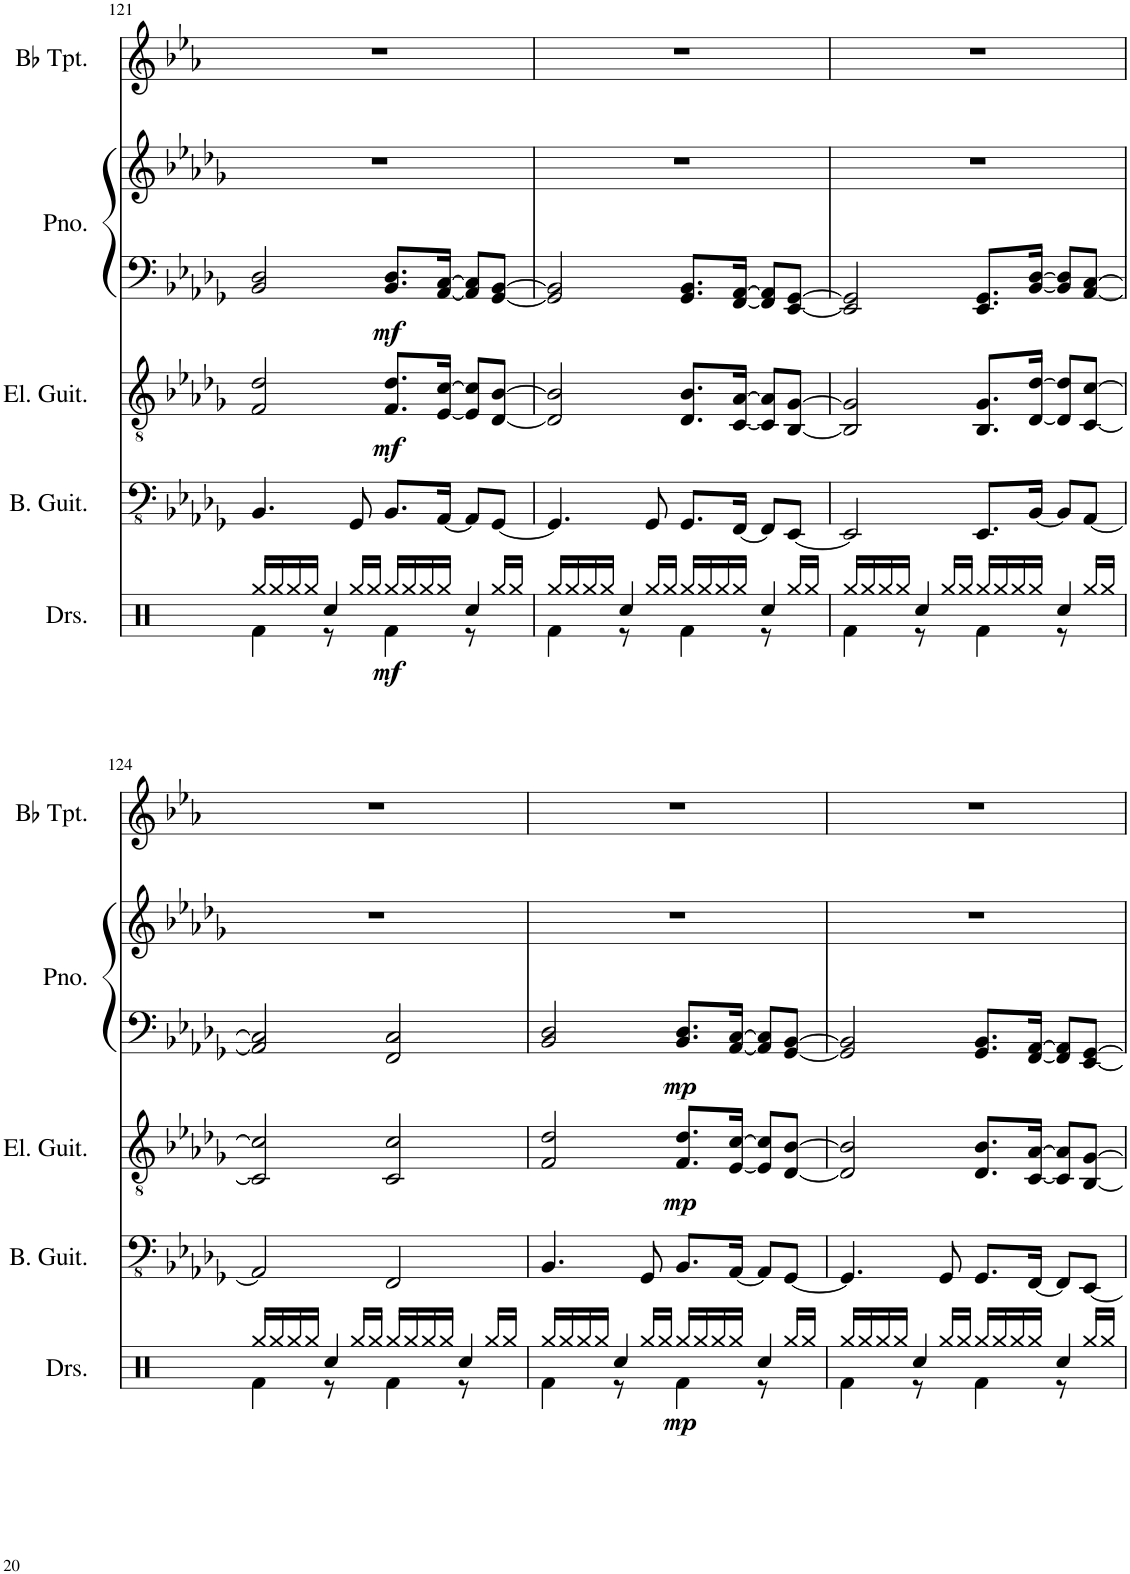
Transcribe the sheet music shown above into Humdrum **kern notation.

**kern	**dynam	**kern	**kern	**dynam	**kern	**kern	**dynam	**kern
*part5	*part5	*part4	*part3	*part3	*part2	*part2	*part2	*part1
*staff6	*staff6	*staff5	*staff4	*staff4	*staff3	*staff2	*staff2/3	*staff1
*I"Drumset	*	*I"Bass Guitar	*I"Electric Guitar	*	*I"Piano	*	*	*I"Bb Trumpet
*I'Drs.	*	*I'B. Guit.	*I'El. Guit.	*	*I'Pno.	*	*	*I'Bb Tpt.
!!LO:PB:g=z
*clefX	*	*clefFv4	*clefGv2	*	*clefF4	*clefG2	*	*clefG2
*	*	*	*	*	*	*	*	*Trd1c2
*k[]	*	*k[b-e-a-d-g-]	*k[b-e-a-d-g-]	*	*k[b-e-a-d-g-]	*k[b-e-a-d-g-]	*	*k[b-e-a-]
*M4/4	*	*M4/4	*M4/4	*	*M4/4	*M4/4	*	*M4/4
=121	=121	=121	=121	=121	=121	=121	=121	=121
*^	*	*	*	*	*	*	*	*
4Rf\	16Rgg/LL	.	4.BBB-/	2F/ 2d-/	.	2BB-/ 2D-/	1r	.	1r
.	16Rgg/	.	.	.	.	.	.	.	.
.	16Rgg/	.	.	.	.	.	.	.	.
.	16Rgg/JJ	.	.	.	.	.	.	.	.
4Rcc/	8r	.	.	.	.	.	.	.	.
.	16Rgg/LL	.	8GGG-/	.	.	.	.	.	.
.	16Rgg/JJ	.	.	.	.	.	.	.	.
!	!	!LO:DY:b	!	!	!LO:DY:b	!	!	!LO:DY:b=2	!
4Rf\	16Rgg/LL	mf	8.BBB-/L	8.F/ 8.d-/L	mf	8.BB-/ 8.D-/L	.	mf	.
.	16Rgg/	.	.	.	.	.	.	.	.
.	16Rgg/	.	.	.	.	.	.	.	.
.	16Rgg/JJ	.	[16AAA-/Jk	[16E-/ [16c/Jk	.	[16AA-/ [16C/Jk	.	.	.
4Rcc/	8r	.	8AAA-/L]	8E-/] 8c/]L	.	8AA-/] 8C/]L	.	.	.
.	16Rgg/LL	.	[8GGG-/J	[8D-/ [8B-/J	.	[8GG-/ [8BB-/J	.	.	.
.	16Rgg/JJ	.	.	.	.	.	.	.	.
=122	=122	=122	=122	=122	=122	=122	=122	=122	=122
4Rf\	16Rgg/LL	.	4.GGG-/]	2D-/] 2B-/]	.	2GG-/] 2BB-/]	1r	.	1r
.	16Rgg/	.	.	.	.	.	.	.	.
.	16Rgg/	.	.	.	.	.	.	.	.
.	16Rgg/JJ	.	.	.	.	.	.	.	.
4Rcc/	8r	.	.	.	.	.	.	.	.
.	16Rgg/LL	.	8GGG-/	.	.	.	.	.	.
.	16Rgg/JJ	.	.	.	.	.	.	.	.
4Rf\	16Rgg/LL	.	8.GGG-/L	8.D-/ 8.B-/L	.	8.GG-/ 8.BB-/L	.	.	.
.	16Rgg/	.	.	.	.	.	.	.	.
.	16Rgg/	.	.	.	.	.	.	.	.
.	16Rgg/JJ	.	[16FFF/Jk	[16C/ [16A-/Jk	.	[16FF/ [16AA-/Jk	.	.	.
4Rcc/	8r	.	8FFF/L]	8C/] 8A-/]L	.	8FF/] 8AA-/]L	.	.	.
.	16Rgg/LL	.	[8EEE-/J	[8BB-/ [8G-/J	.	[8EE-/ [8GG-/J	.	.	.
.	16Rgg/JJ	.	.	.	.	.	.	.	.
=123	=123	=123	=123	=123	=123	=123	=123	=123	=123
4Rf\	16Rgg/LL	.	2EEE-/]	2BB-/] 2G-/]	.	2EE-/] 2GG-/]	1r	.	1r
.	16Rgg/	.	.	.	.	.	.	.	.
.	16Rgg/	.	.	.	.	.	.	.	.
.	16Rgg/JJ	.	.	.	.	.	.	.	.
4Rcc/	8r	.	.	.	.	.	.	.	.
.	16Rgg/LL	.	.	.	.	.	.	.	.
.	16Rgg/JJ	.	.	.	.	.	.	.	.
4Rf\	16Rgg/LL	.	8.EEE-/L	8.BB-/ 8.G-/L	.	8.EE-/ 8.GG-/L	.	.	.
.	16Rgg/	.	.	.	.	.	.	.	.
.	16Rgg/	.	.	.	.	.	.	.	.
.	16Rgg/JJ	.	[16BBB-/Jk	[16D-/ [16d-/Jk	.	[16BB-/ [16D-/Jk	.	.	.
4Rcc/	8r	.	8BBB-/L]	8D-/] 8d-/]L	.	8BB-/] 8D-/]L	.	.	.
.	16Rgg/LL	.	[8AAA-/J	[8C/ [8c/J	.	[8AA-/ [8C/J	.	.	.
.	16Rgg/JJ	.	.	.	.	.	.	.	.
!!LO:LB:g=z
=124	=124	=124	=124	=124	=124	=124	=124	=124	=124
4Rf\	16Rgg/LL	.	2AAA-/]	2C/] 2c/]	.	2AA-/] 2C/]	1r	.	1r
.	16Rgg/	.	.	.	.	.	.	.	.
.	16Rgg/	.	.	.	.	.	.	.	.
.	16Rgg/JJ	.	.	.	.	.	.	.	.
4Rcc/	8r	.	.	.	.	.	.	.	.
.	16Rgg/LL	.	.	.	.	.	.	.	.
.	16Rgg/JJ	.	.	.	.	.	.	.	.
4Rf\	16Rgg/LL	.	2FFF/	2C/ 2c/	.	2FF/ 2C/	.	.	.
.	16Rgg/	.	.	.	.	.	.	.	.
.	16Rgg/	.	.	.	.	.	.	.	.
.	16Rgg/JJ	.	.	.	.	.	.	.	.
4Rcc/	8r	.	.	.	.	.	.	.	.
.	16Rgg/LL	.	.	.	.	.	.	.	.
.	16Rgg/JJ	.	.	.	.	.	.	.	.
=125	=125	=125	=125	=125	=125	=125	=125	=125	=125
4Rf\	16Rgg/LL	.	4.BBB-/	2F/ 2d-/	.	2BB-/ 2D-/	1r	.	1r
.	16Rgg/	.	.	.	.	.	.	.	.
.	16Rgg/	.	.	.	.	.	.	.	.
.	16Rgg/JJ	.	.	.	.	.	.	.	.
4Rcc/	8r	.	.	.	.	.	.	.	.
.	16Rgg/LL	.	8GGG-/	.	.	.	.	.	.
.	16Rgg/JJ	.	.	.	.	.	.	.	.
!	!	!LO:DY:b	!	!	!LO:DY:b	!	!	!LO:DY:b=2	!
4Rf\	16Rgg/LL	mp	8.BBB-/L	8.F/ 8.d-/L	mp	8.BB-/ 8.D-/L	.	mp	.
.	16Rgg/	.	.	.	.	.	.	.	.
.	16Rgg/	.	.	.	.	.	.	.	.
.	16Rgg/JJ	.	[16AAA-/Jk	[16E-/ [16c/Jk	.	[16AA-/ [16C/Jk	.	.	.
4Rcc/	8r	.	8AAA-/L]	8E-/] 8c/]L	.	8AA-/] 8C/]L	.	.	.
.	16Rgg/LL	.	[8GGG-/J	[8D-/ [8B-/J	.	[8GG-/ [8BB-/J	.	.	.
.	16Rgg/JJ	.	.	.	.	.	.	.	.
=126	=126	=126	=126	=126	=126	=126	=126	=126	=126
4Rf\	16Rgg/LL	.	4.GGG-/]	2D-/] 2B-/]	.	2GG-/] 2BB-/]	1r	.	1r
.	16Rgg/	.	.	.	.	.	.	.	.
.	16Rgg/	.	.	.	.	.	.	.	.
.	16Rgg/JJ	.	.	.	.	.	.	.	.
4Rcc/	8r	.	.	.	.	.	.	.	.
.	16Rgg/LL	.	8GGG-/	.	.	.	.	.	.
.	16Rgg/JJ	.	.	.	.	.	.	.	.
4Rf\	16Rgg/LL	.	8.GGG-/L	8.D-/ 8.B-/L	.	8.GG-/ 8.BB-/L	.	.	.
.	16Rgg/	.	.	.	.	.	.	.	.
.	16Rgg/	.	.	.	.	.	.	.	.
.	16Rgg/JJ	.	[16FFF/Jk	[16C/ [16A-/Jk	.	[16FF/ [16AA-/Jk	.	.	.
4Rcc/	8r	.	8FFF/L]	8C/] 8A-/]L	.	8FF/] 8AA-/]L	.	.	.
.	16Rgg/LL	.	[8EEE-/J	[8BB-/ [8G-/J	.	[8EE-/ [8GG-/J	.	.	.
.	16Rgg/JJ	.	.	.	.	.	.	.	.
*v	*v	*	*	*	*	*	*	*	*
=	=	=	=	=	=	=	=	=
*-	*-	*-	*-	*-	*-	*-	*-	*-
